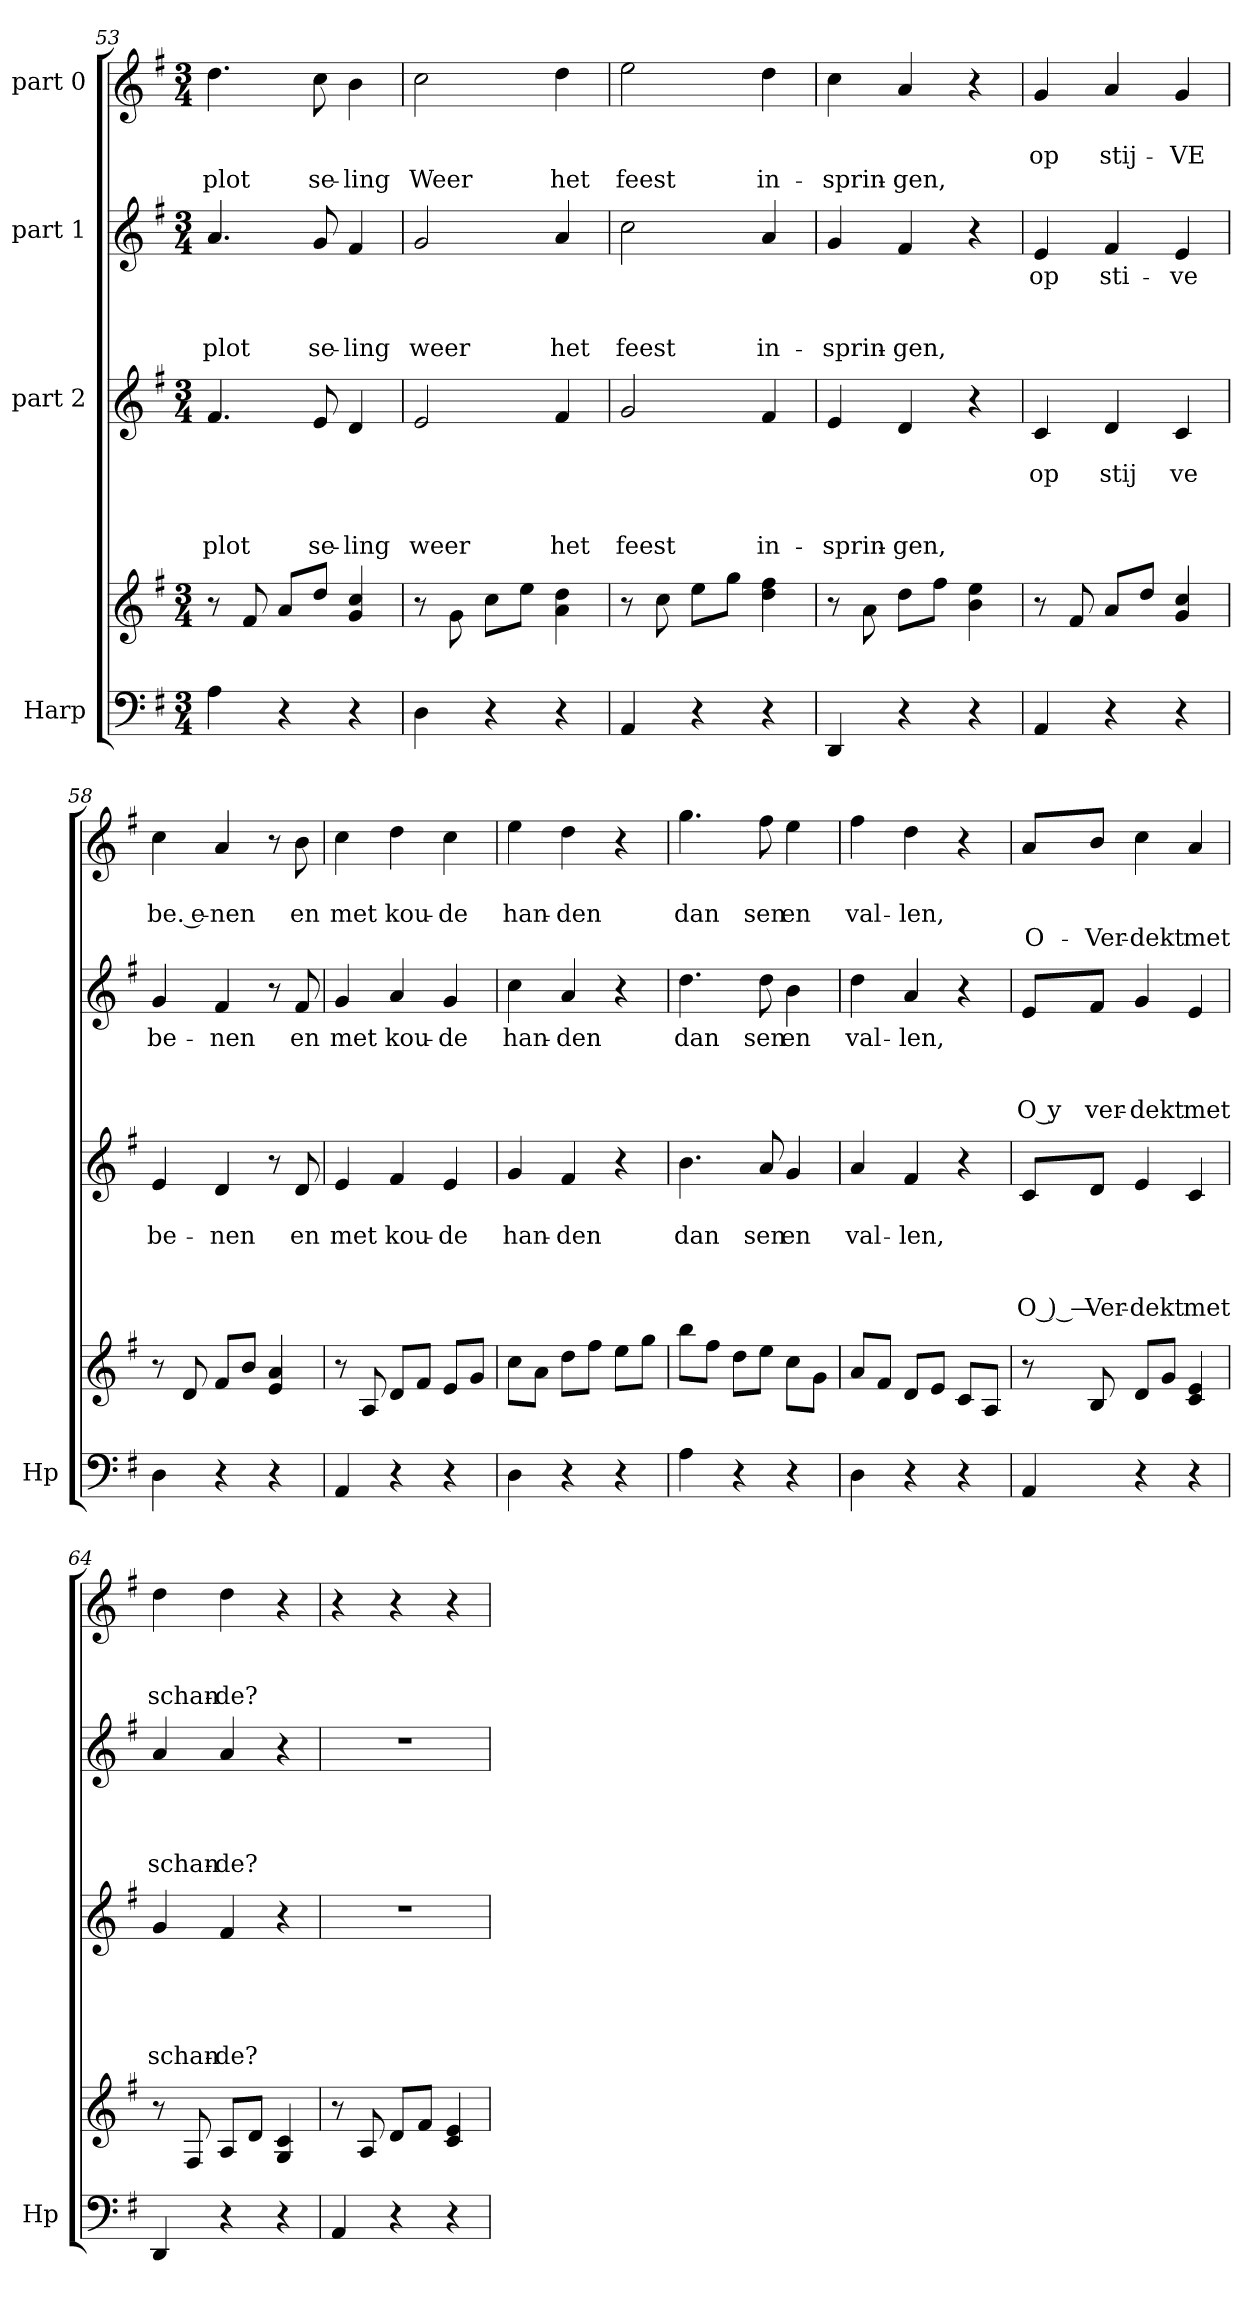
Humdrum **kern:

**kern	**kern	**kern	**text	**text	**text	**text	**text	**kern	**text	**text	**text	**text	**kern	**text	**text	**text
*part4	*part4	*part3	*part3	*part3	*part3	*part3	*part3	*part2	*part2	*part2	*part2	*part2	*part1	*part1	*part1	*part1
*staff5	*staff4	*staff3	*staff3	*staff3	*staff3	*staff3	*staff3	*staff2	*staff2	*staff2	*staff2	*staff2	*staff1	*staff1	*staff1	*staff1
*I"Harp	*	*I"part 2	*	*	*	*	*	*I"part 1	*	*	*	*	*I"part 0	*	*	*
*I'Hp	*	*	*	*	*	*	*	*	*	*	*	*	*	*	*	*
*clefF4	*clefG2	*clefG2	*	*	*	*	*	*clefG2	*	*	*	*	*clefG2	*	*	*
*k[f#]	*k[f#]	*k[f#]	*	*	*	*	*	*k[f#]	*	*	*	*	*k[f#]	*	*	*
*M3/4	*M3/4	*M3/4	*	*	*	*	*	*M3/4	*	*	*	*	*M3/4	*	*	*
=53	=53	=53	=53	=53	=53	=53	=53	=53	=53	=53	=53	=53	=53	=53	=53	=53
!	!	!	!	!	!	!	!LO:LY:b	!	!	!	!	!LO:LY:b	!	!	!	!LO:LY:b
4A\	8r	4.f#/	.	.	.	.	plot	4.a/	.	.	.	plot	4.dd\	.	.	plot
.	8f#/	.	.	.	.	.	.	.	.	.	.	.	.	.	.	.
4r	8a/L	.	.	.	.	.	.	.	.	.	.	.	.	.	.	.
!	!	!	!	!	!	!	!LO:LY:b	!	!	!	!	!LO:LY:b	!	!	!	!LO:LY:b
.	8dd/J	8e/	.	.	.	.	se -	8g/	.	.	.	se -	8cc\	.	.	se -
!	!	!	!	!	!	!	!LO:LY:b	!	!	!	!	!LO:LY:b	!	!	!	!LO:LY:b
4r	4g/ 4cc/	4d/	.	.	.	.	ling	4f#/	.	.	.	ling	4b\	.	.	ling
=54	=54	=54	=54	=54	=54	=54	=54	=54	=54	=54	=54	=54	=54	=54	=54	=54
!	!	!	!	!	!	!	!LO:LY:b	!	!	!	!	!LO:LY:b	!	!	!	!LO:LY:b
4D\	8r	2e/	.	.	.	.	weer	2g/	.	.	.	weer	2cc\	.	.	Weer
.	8g\	.	.	.	.	.	.	.	.	.	.	.	.	.	.	.
4r	8cc\L	.	.	.	.	.	.	.	.	.	.	.	.	.	.	.
.	8ee\J	.	.	.	.	.	.	.	.	.	.	.	.	.	.	.
!	!	!	!	!	!	!	!LO:LY:b	!	!	!	!	!LO:LY:b	!	!	!	!LO:LY:b
4r	4a\ 4dd\	4f#/	.	.	.	.	het	4a/	.	.	.	het	4dd\	.	.	het
=55	=55	=55	=55	=55	=55	=55	=55	=55	=55	=55	=55	=55	=55	=55	=55	=55
!	!	!	!	!	!	!	!LO:LY:b	!	!	!	!	!LO:LY:b	!	!	!	!LO:LY:b
4AA/	8r	2g/	.	.	.	.	feest	2cc\	.	.	.	feest	2ee\	.	.	feest
.	8cc\	.	.	.	.	.	.	.	.	.	.	.	.	.	.	.
4r	8ee\L	.	.	.	.	.	.	.	.	.	.	.	.	.	.	.
.	8gg\J	.	.	.	.	.	.	.	.	.	.	.	.	.	.	.
!	!	!	!	!	!	!	!LO:LY:b	!	!	!	!	!LO:LY:b	!	!	!	!LO:LY:b
4r	4dd\ 4ff#\	4f#/	.	.	.	.	in-	4a/	.	.	.	in-	4dd\	.	.	in-
=56	=56	=56	=56	=56	=56	=56	=56	=56	=56	=56	=56	=56	=56	=56	=56	=56
!	!	!	!	!	!	!	!LO:LY:b	!	!	!	!	!LO:LY:b	!	!	!	!LO:LY:b
4DD/	8r	4e/	.	.	.	.	sprin-	4g/	.	.	.	sprin-	4cc\	.	.	sprin-
.	8a\	.	.	.	.	.	.	.	.	.	.	.	.	.	.	.
!	!	!	!	!	!	!	!LO:LY:b	!	!	!	!	!LO:LY:b	!	!	!	!LO:LY:b
4r	8dd\L	4d/	.	.	.	.	gen,	4f#/	.	.	.	gen,	4a/	.	.	gen,
.	8ff#\J	.	.	.	.	.	.	.	.	.	.	.	.	.	.	.
4r	4b\ 4ee\	4r	.	.	.	.	.	4r	.	.	.	.	4r	.	.	.
!!LO:PB:g=z
=57	=57	=57	=57	=57	=57	=57	=57	=57	=57	=57	=57	=57	=57	=57	=57	=57
!	!	!	!	!LO:LY:b	!	!	!	!	!LO:LY:b	!	!	!	!	!	!LO:LY:b	!
4AA/	8r	4c/	.	op	.	.	.	4e/	op	.	.	.	4g/	.	op	.
.	8f#/	.	.	.	.	.	.	.	.	.	.	.	.	.	.	.
!	!	!	!	!LO:LY:b	!	!	!	!	!LO:LY:b	!	!	!	!	!	!LO:LY:b	!
4r	8a/L	4d/	.	stij	.	.	.	4f#/	sti -	.	.	.	4a/	.	stij -	.
.	8dd/J	.	.	.	.	.	.	.	.	.	.	.	.	.	.	.
!	!	!	!	!LO:LY:b	!	!	!	!	!LO:LY:b	!	!	!	!	!	!LO:LY:b	!
4r	4g/ 4cc/	4c/	.	ve	.	.	.	4e/	ve	.	.	.	4g/	.	VE	.
=58	=58	=58	=58	=58	=58	=58	=58	=58	=58	=58	=58	=58	=58	=58	=58	=58
!	!	!	!	!LO:LY:b	!	!	!	!	!LO:LY:b	!	!	!	!	!	!LO:LY:b	!
4D\	8r	4e/	.	be -	.	.	.	4g/	be -	.	.	.	4cc\	.	be. e -	.
.	8d/	.	.	.	.	.	.	.	.	.	.	.	.	.	.	.
!	!	!	!	!LO:LY:b	!	!	!	!	!LO:LY:b	!	!	!	!	!	!LO:LY:b	!
4r	8f#/L	4d/	.	nen	.	.	.	4f#/	nen	.	.	.	4a/	.	nen	.
.	8b/J	.	.	.	.	.	.	.	.	.	.	.	.	.	.	.
4r	4e/ 4a/	8r	.	.	.	.	.	8r	.	.	.	.	8r	.	.	.
!	!	!	!	!LO:LY:b	!	!	!	!	!LO:LY:b	!	!	!	!	!	!LO:LY:b	!
.	.	8d/	.	en	.	.	.	8f#/	en	.	.	.	8b\	.	en	.
=59	=59	=59	=59	=59	=59	=59	=59	=59	=59	=59	=59	=59	=59	=59	=59	=59
!	!	!	!	!LO:LY:b	!	!	!	!	!LO:LY:b	!	!	!	!	!	!LO:LY:b	!
4AA/	8r	4e/	.	met	.	.	.	4g/	met	.	.	.	4cc\	.	met	.
.	8A/	.	.	.	.	.	.	.	.	.	.	.	.	.	.	.
!	!	!	!	!LO:LY:b	!	!	!	!	!LO:LY:b	!	!	!	!	!	!LO:LY:b	!
4r	8d/L	4f#/	.	kou -	.	.	.	4a/	kou -	.	.	.	4dd\	.	kou -	.
.	8f#/J	.	.	.	.	.	.	.	.	.	.	.	.	.	.	.
!	!	!	!	!LO:LY:b	!	!	!	!	!LO:LY:b	!	!	!	!	!	!LO:LY:b	!
4r	8e/L	4e/	.	de	.	.	.	4g/	de	.	.	.	4cc\	.	de	.
.	8g/J	.	.	.	.	.	.	.	.	.	.	.	.	.	.	.
=60	=60	=60	=60	=60	=60	=60	=60	=60	=60	=60	=60	=60	=60	=60	=60	=60
!	!	!	!	!LO:LY:b	!	!	!	!	!LO:LY:b	!	!	!	!	!	!LO:LY:b	!
4D\	8cc\L	4g/	.	han-	.	.	.	4cc\	han-	.	.	.	4ee\	.	han-	.
.	8a\J	.	.	.	.	.	.	.	.	.	.	.	.	.	.	.
!	!	!	!	!LO:LY:b	!	!	!	!	!LO:LY:b	!	!	!	!	!	!LO:LY:b	!
4r	8dd\L	4f#/	.	den	.	.	.	4a/	den	.	.	.	4dd\	.	den	.
.	8ff#\J	.	.	.	.	.	.	.	.	.	.	.	.	.	.	.
4r	8ee\L	4r	.	.	.	.	.	4r	.	.	.	.	4r	.	.	.
.	8gg\J	.	.	.	.	.	.	.	.	.	.	.	.	.	.	.
=61	=61	=61	=61	=61	=61	=61	=61	=61	=61	=61	=61	=61	=61	=61	=61	=61
!	!	!	!	!LO:LY:b	!	!	!	!	!LO:LY:b	!	!	!	!	!	!LO:LY:b	!
4A\	8bb\L	4.b\	.	dan	.	.	.	4.dd\	dan	.	.	.	4.gg\	.	dan	.
.	8ff#\J	.	.	.	.	.	.	.	.	.	.	.	.	.	.	.
4r	8dd\L	.	.	.	.	.	.	.	.	.	.	.	.	.	.	.
!	!	!	!	!LO:LY:b	!	!	!	!	!LO:LY:b	!	!	!	!	!	!LO:LY:b	!
.	8ee\J	8a/	.	sen	.	.	.	8dd\	sen	.	.	.	8ff#\	.	sen	.
!	!	!	!	!LO:LY:b	!	!	!	!	!LO:LY:b	!	!	!	!	!	!LO:LY:b	!
4r	8cc\L	4g/	.	en	.	.	.	4b\	en	.	.	.	4ee\	.	en	.
.	8g\J	.	.	.	.	.	.	.	.	.	.	.	.	.	.	.
=62	=62	=62	=62	=62	=62	=62	=62	=62	=62	=62	=62	=62	=62	=62	=62	=62
!	!	!	!	!LO:LY:b	!	!	!	!	!LO:LY:b	!	!	!	!	!	!LO:LY:b	!
4D\	8a/L	4a/	.	val -	.	.	.	4dd\	val -	.	.	.	4ff#\	.	val -	.
.	8f#/J	.	.	.	.	.	.	.	.	.	.	.	.	.	.	.
!	!	!	!	!LO:LY:b	!	!	!	!	!LO:LY:b	!	!	!	!	!	!LO:LY:b	!
4r	8d/L	4f#/	.	len,	.	.	.	4a/	len,	.	.	.	4dd\	.	len,	.
.	8e/J	.	.	.	.	.	.	.	.	.	.	.	.	.	.	.
4r	8c/L	4r	.	.	.	.	.	4r	.	.	.	.	4r	.	.	.
.	8A/J	.	.	.	.	.	.	.	.	.	.	.	.	.	.	.
=63	=63	=63	=63	=63	=63	=63	=63	=63	=63	=63	=63	=63	=63	=63	=63	=63
!	!	!	!	!	!	!	!LO:LY:b	!	!	!	!	!LO:LY:b	!	!	!	!LO:LY:b
4AA/	8r	8c/L	.	.	.	.	O ) —	8e/L	.	.	.	O y	8a/L	.	.	O -
!	!	!	!	!	!	!	!LO:LY:b	!	!	!	!	!LO:LY:b	!	!	!	!LO:LY:b
.	8B/	8d/J	.	.	.	.	Ver-	8f#/J	.	.	.	ver-	8b/J	.	.	Ver-
!	!	!	!	!	!	!	!LO:LY:b	!	!	!	!	!LO:LY:b	!	!	!	!LO:LY:b
4r	8d/L	4e/	.	.	.	.	dekt	4g/	.	.	.	dekt	4cc\	.	.	dekt
.	8g/J	.	.	.	.	.	.	.	.	.	.	.	.	.	.	.
!	!	!	!	!	!	!	!LO:LY:b	!	!	!	!	!LO:LY:b	!	!	!	!LO:LY:b
4r	4c/ 4e/	4c/	.	.	.	.	met	4e/	.	.	.	met	4a/	.	.	met
=64	=64	=64	=64	=64	=64	=64	=64	=64	=64	=64	=64	=64	=64	=64	=64	=64
!	!	!	!	!	!	!	!LO:LY:b	!	!	!	!	!LO:LY:b	!	!	!	!LO:LY:b
4DD/	8r	4g/	.	.	.	.	schan-	4a/	.	.	.	schan-	4dd\	.	.	schan-
.	8F#/	.	.	.	.	.	.	.	.	.	.	.	.	.	.	.
!	!	!	!	!	!	!	!LO:LY:b	!	!	!	!	!LO:LY:b	!	!	!	!LO:LY:b
4r	8A/L	4f#/	.	.	.	.	de?	4a/	.	.	.	de?	4dd\	.	.	de?
.	8d/J	.	.	.	.	.	.	.	.	.	.	.	.	.	.	.
4r	4G/ 4c/	4r	.	.	.	.	.	4r	.	.	.	.	4r	.	.	.
=65	=65	=65	=65	=65	=65	=65	=65	=65	=65	=65	=65	=65	=65	=65	=65	=65
!	!	!LO:N:vis=2	!	!	!	!	!	!LO:N:vis=2	!	!	!	!	!	!	!	!
4AA/	8r	2.r	.	.	.	.	.	2.r	.	.	.	.	4r	.	.	.
.	8A/	.	.	.	.	.	.	.	.	.	.	.	.	.	.	.
4r	8d/L	.	.	.	.	.	.	.	.	.	.	.	4r	.	.	.
.	8f#/J	.	.	.	.	.	.	.	.	.	.	.	.	.	.	.
4r	4c/ 4e/	.	.	.	.	.	.	.	.	.	.	.	4r	.	.	.
=	=	=	=	=	=	=	=	=	=	=	=	=	=	=	=	=
*-	*-	*-	*-	*-	*-	*-	*-	*-	*-	*-	*-	*-	*-	*-	*-	*-
